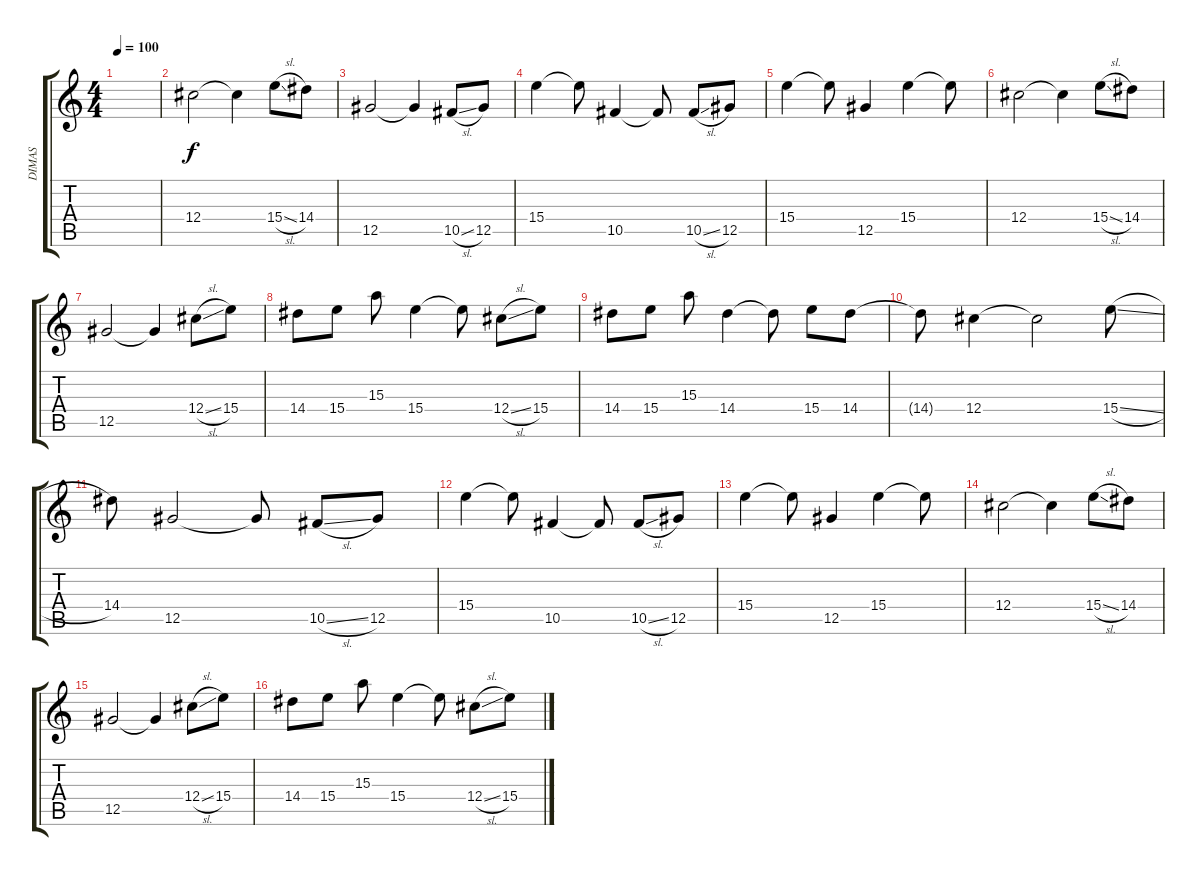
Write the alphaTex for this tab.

\track ("DIMAS" "DIMAS") {instrument distortionguitar}
\staff {score tabs}
\tuning (Eb4 Bb3 Gb3 Db3 Ab2 Db2) {hide}
\ts (4 4)
\tempo 100
\clef g2
\ks c
|
12.4.2 12.4{t}.4 15.4{sl}.8 14.4.8 |
12.5.2 12.5{t}.4 10.5{sl}.8 12.5.8 |
15.4.4 15.4{t}.8 10.5.4 10.5{t}.8 10.5{sl}.8 12.5.8 |
15.4.4 15.4{t}.8 12.5.4 15.4.4 15.4{t}.8 |
12.4.2 12.4{t}.4 15.4{sl}.8 14.4.8 |
12.5.2 12.5{t}.4 12.4{sl}.8 15.4.8 |
14.4.8 15.4.8 15.3.8 15.4.4 15.4{t}.8 12.4{sl}.8 15.4.8 |
14.4.8 15.4.8 15.3.8 14.4.4 14.4{t}.8 15.4.8 14.4.8 |
14.4{t}.8 12.4.4 12.4{t}.2 15.4{sl}.8 |
14.4.8 12.5.2 12.5{t}.8 10.5{sl}.8 12.5.8 |
15.4.4 15.4{t}.8 10.5.4 10.5{t}.8 10.5{sl}.8 12.5.8 |
15.4.4 15.4{t}.8 12.5.4 15.4.4 15.4{t}.8 |
12.4.2 12.4{t}.4 15.4{sl}.8 14.4.8 |
12.5.2 12.5{t}.4 12.4{sl}.8 15.4.8 |
14.4.8 15.4.8 15.3.8 15.4.4 15.4{t}.8 12.4{sl}.8 15.4.8
